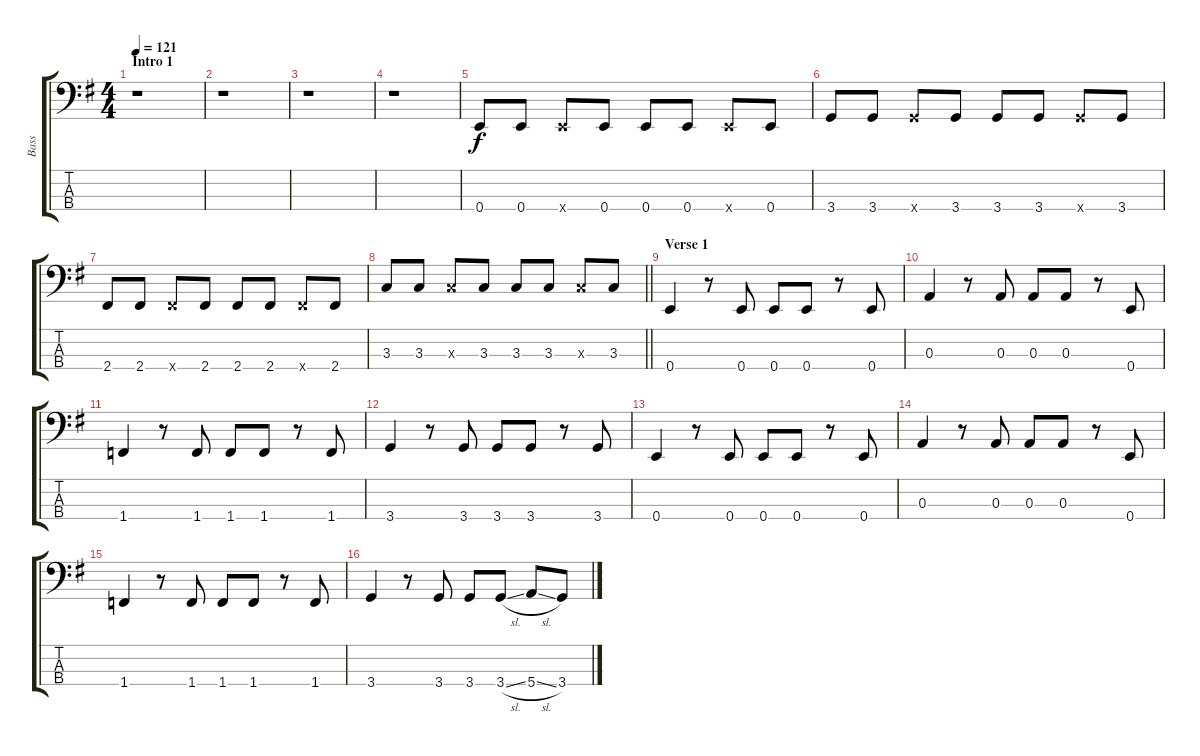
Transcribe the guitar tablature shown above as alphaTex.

\track ("Bass" "Bass") {instrument electricbassfinger}
\staff {score tabs}
\tuning (G2 D2 A1 E1) {hide}
\ts (4 4)
\section ("" "Intro 1")
\tempo 121
\clef f4
\ks eminor
r.1{dy f instrument electricbassfinger} |
r.1 |
r.1 |
r.1 |
0.4.8 0.4.8 0.4{x}.8 0.4.8 0.4.8 0.4.8 0.4{x}.8 0.4.8 |
3.4.8 3.4.8 3.4{x}.8 3.4.8 3.4.8 3.4.8 3.4{x}.8 3.4.8 |
2.4.8 2.4.8 2.4{x}.8 2.4.8 2.4.8 2.4.8 2.4{x}.8 2.4.8 |
\barLineRight lightlight
3.3.8 3.3.8 3.3{x}.8 3.3.8 3.3.8 3.3.8 3.3{x}.8 3.3.8 |
\section ("" "Verse 1")
0.4.4 r.8 0.4.8 0.4.8 0.4.8 r.8 0.4.8 |
0.3.4 r.8 0.3.8 0.3.8 0.3.8 r.8 0.4.8 |
1.4.4 r.8 1.4.8 1.4.8 1.4.8 r.8 1.4.8 |
3.4.4 r.8 3.4.8 3.4.8 3.4.8 r.8 3.4.8 |
0.4.4 r.8 0.4.8 0.4.8 0.4.8 r.8 0.4.8 |
0.3.4 r.8 0.3.8 0.3.8 0.3.8 r.8 0.4.8 |
1.4.4 r.8 1.4.8 1.4.8 1.4.8 r.8 1.4.8 |
3.4.4 r.8 3.4.8 3.4.8 3.4{sl}.8 5.4{sl}.8 3.4.8
